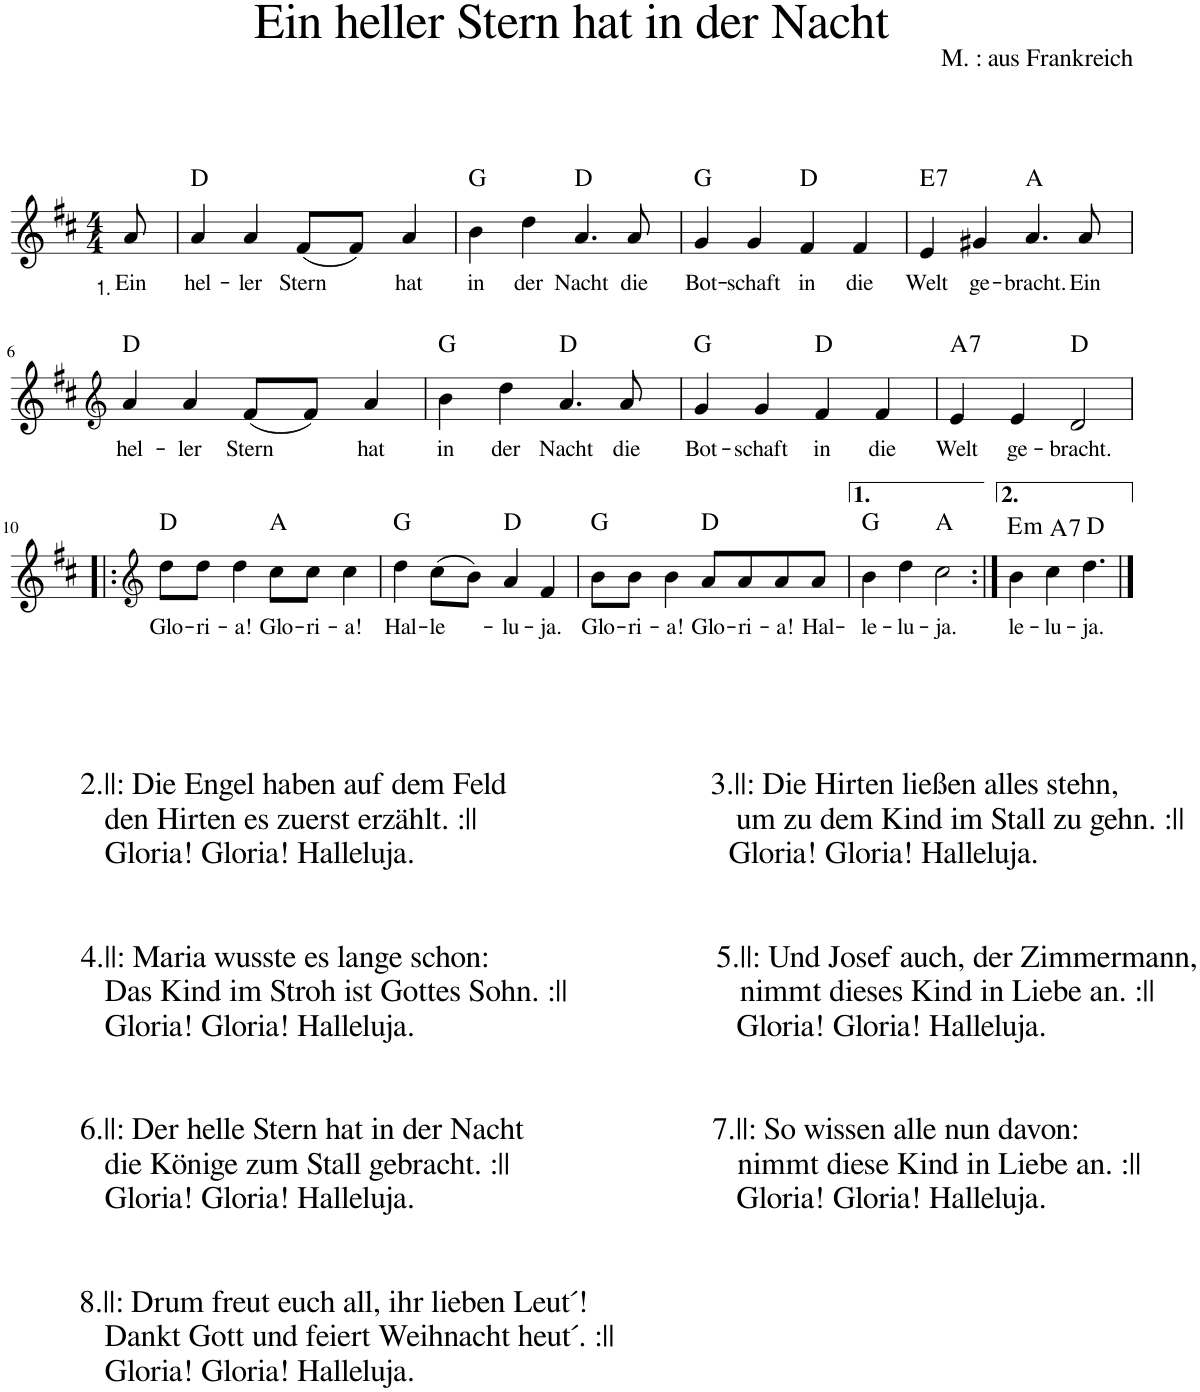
**kern	**text	**harte
*part1	*part1	*part1
*staff1	*staff1	*
*I"unbenannt1	*	*
*clefG2	*	*
*k[f#c#]	*	*
*M4/4	*	*
=1	=1	=1
!LO:TX:b:t=1.	!	!
!	!LO:LY:b	!
8a/	Ein	.
=2	=2	=2
!	!LO:LY:b	!
4a/	hel-	D:maj
!	!LO:LY:b	!
4a/	ler	.
!	!LO:LY:b	!
(8f#/L	Stern	.
8f#/J)	.	.
!	!LO:LY:b	!
4a/	hat	.
=3	=3	=3
!	!LO:LY:b	!
4b\	in	G:maj
!	!LO:LY:b	!
4dd\	der	.
!	!LO:LY:b	!
4.a/	Nacht	D:maj
!	!LO:LY:b	!
8a/	die	.
=4	=4	=4
!	!LO:LY:b	!
4g/	Bot-	G:maj
!	!LO:LY:b	!
4g/	schaft	.
!	!LO:LY:b	!
4f#/	in	D:maj
!	!LO:LY:b	!
4f#/	die	.
=5	=5	=5
!	!LO:LY:b	!LO:H:kt=7
4e/	Welt	E:7
!	!LO:LY:b	!
4g#X/	ge-	.
!	!LO:LY:b	!
4.a/	bracht.	A:maj
!	!LO:LY:b	!
8a/	Ein	.
!!LO:LB:g=z
=6	=6	=6
*clefG2	*	*
!	!LO:LY:b	!
4a/	hel-	D:maj
!	!LO:LY:b	!
4a/	ler	.
!	!LO:LY:b	!
(8f#/L	Stern	.
8f#/J)	.	.
!	!LO:LY:b	!
4a/	hat	.
=7	=7	=7
!	!LO:LY:b	!
4b\	in	G:maj
!	!LO:LY:b	!
4dd\	der	.
!	!LO:LY:b	!
4.a/	Nacht	D:maj
!	!LO:LY:b	!
8a/	die	.
=8	=8	=8
!	!LO:LY:b	!
4g/	Bot-	G:maj
!	!LO:LY:b	!
4g/	schaft	.
!	!LO:LY:b	!
4f#/	in	D:maj
!	!LO:LY:b	!
4f#/	die	.
=9	=9	=9
!	!LO:LY:b	!LO:H:kt=7
4e/	Welt	A:7
!	!LO:LY:b	!
4e/	ge-	.
!	!LO:LY:b	!
2d/	bracht.	D:maj
!!LO:LB:g=z
=10!|:	=10!|:	=10!|:
*clefG2	*	*
!	!LO:LY:b	!
8dd\L	Glo-	D:maj
!	!LO:LY:b	!
8dd\J	ri-	.
!LO:TX:b:t=2.||&colon; Die Engel haben auf dem Feld                          3.||&colon; Die Hirten ließen alles stehn,	!	!
!LO:TX:b:t=den Hirten es zuerst erzählt. &colon;||                                 um zu dem Kind im Stall zu gehn. &colon;||	!	!
!LO:TX:b:t=Gloria! Gloria! Halleluja.                                        Gloria! Gloria! Halleluja.	!	!
!LO:TX:b:t=4.||&colon; Maria wusste es lange schon&colon;                             5.||&colon; Und Josef auch, der Zimmermann,	!	!
!LO:TX:b:t=Das Kind im Stroh ist Gottes Sohn. &colon;||                      nimmt dieses Kind in Liebe an. &colon;||	!	!
!LO:TX:b:t=Gloria! Gloria! Halleluja.                                         Gloria! Gloria! Halleluja.	!	!
!LO:TX:b:t=6.||&colon; Der helle Stern hat in der Nacht                        7.||&colon; So wissen alle nun davon&colon;	!	!
!LO:TX:b:t=die Könige zum Stall gebracht. &colon;||                             nimmt diese Kind in Liebe an. &colon;||	!	!
!LO:TX:b:t=Gloria! Gloria! Halleluja.                                         Gloria! Gloria! Halleluja.	!	!
!LO:TX:b:t=8.||&colon; Drum freut euch all, ihr lieben Leut´!	!	!
!LO:TX:b:t=Dankt Gott und feiert Weihnacht heut´. &colon;||	!	!
!LO:TX:b:t=Gloria! Gloria! Halleluja.	!	!
!	!LO:LY:b	!
4dd\	a!	.
!	!LO:LY:b	!
8cc#\L	Glo-	A:maj
!	!LO:LY:b	!
8cc#\J	ri-	.
!	!LO:LY:b	!
4cc#\	a!	.
=11	=11	=11
!	!LO:LY:b	!
4dd\	Hal-	G:maj
!	!LO:LY:b	!
(8cc#\L	le	.
8b\J)	.	.
!	!LO:LY:b	!
4a/	lu-	D:maj
!	!LO:LY:b	!
4f#/	ja.	.
=12	=12	=12
!	!LO:LY:b	!
8b\L	Glo-	G:maj
!	!LO:LY:b	!
8b\J	ri-	.
!	!LO:LY:b	!
4b\	a!	.
!	!LO:LY:b	!
8a/L	Glo-	D:maj
!	!LO:LY:b	!
8a/	ri-	.
!	!LO:LY:b	!
8a/	a!	.
!	!LO:LY:b	!
8a/J	Hal-	.
=13	=13	=13
!	!LO:LY:b	!
4b\	le-	G:maj
!	!LO:LY:b	!
4dd\	lu-	.
!	!LO:LY:b	!
2cc#\	ja.	A:maj
=14:|!	=14:|!	=14:|!
!	!LO:LY:b	!LO:H:kt=m
*^	*	*
4b\	8ryy	le-	E:min
!	!	!	!LO:H:kt=7
.	2.ryy	.	A:7
!	!	!LO:LY:b	!
4cc#\	.	lu-	.
!	!	!LO:LY:b	!
4.dd\	.	ja.	D:maj
*v	*v	*	*
==	==	==
*-	*-	*-
